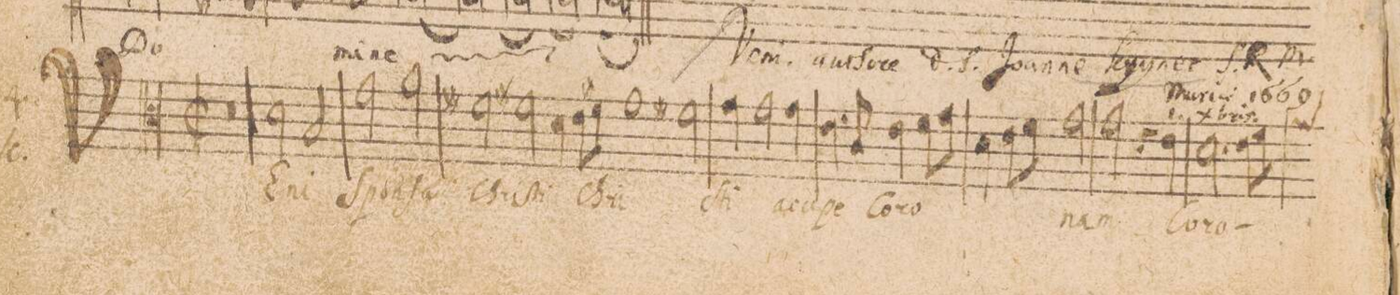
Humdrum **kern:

**kern	**text
*I"[CANTVS.]	*
*clefC3	*
*k[]	*
*M2/1	*
0r	.
=2-	=2-
*2\right	*
2d\	Ve-
2B/	-ni
2g\	Spon-
2a\	-ſa
=3-	=3-
2f#X\	Chri-
2f#X\	-ſti
4d\	Chri-
8e\L	.
8f#X\J	.
1g\	.
=4-	=4-
2f#X\	.
4g\	-ſti
2g\	ac-
4g\	-ci-
=5-	=5-
4.e\	-pe
8c/	.
4e\	Co-
8f\L	-ro-
8g\J	.
4d\	.
8e\L	.
8f\J	.
2g\	.
=6-	=6-
2g\	-nam
4r	.
4e\	Co-
2.d\	-ro-
8e\L	.
*custos:g	*
8f\J	.
=7-	=7-
*-	*-
